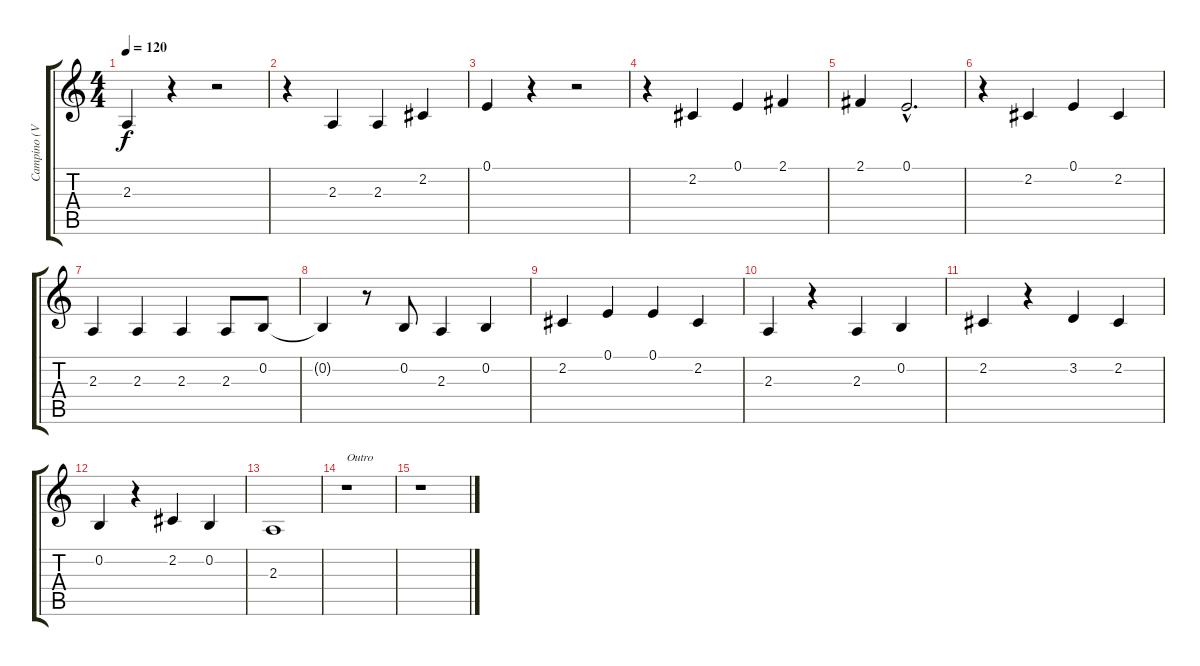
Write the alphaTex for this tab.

\track ("Campino (Voice)" "Campino (V") {instrument electricgrandpiano}
\staff {score tabs}
\tuning (E4 B3 G3 D3 A2 E2) {hide}
\ts (4 4)
\tempo 120
\clef g2
\ks c
2.3.4{dy f} r.4 r.2 |
r.4 2.3.4 2.3.4 2.2.4 |
0.1.4 r.4 r.2 |
r.4 2.2.4 0.1.4 2.1.4 |
2.1.4 0.1{hac}.2{d} |
r.4 2.2.4 0.1.4 2.2.4 |
2.3.4 2.3.4 2.3.4 2.3.8 0.2.8 |
0.2{t}.4 r.8 0.2.8 2.3.4 0.2.4 |
2.2.4 0.1.4 0.1.4 2.2.4 |
2.3.4 r.4 2.3.4 0.2.4 |
2.2.4 r.4 3.2.4 2.2.4 |
0.2.4 r.4 2.2.4 0.2.4 |
2.3.1 |
r.1{txt "Outro"} |
r.1
